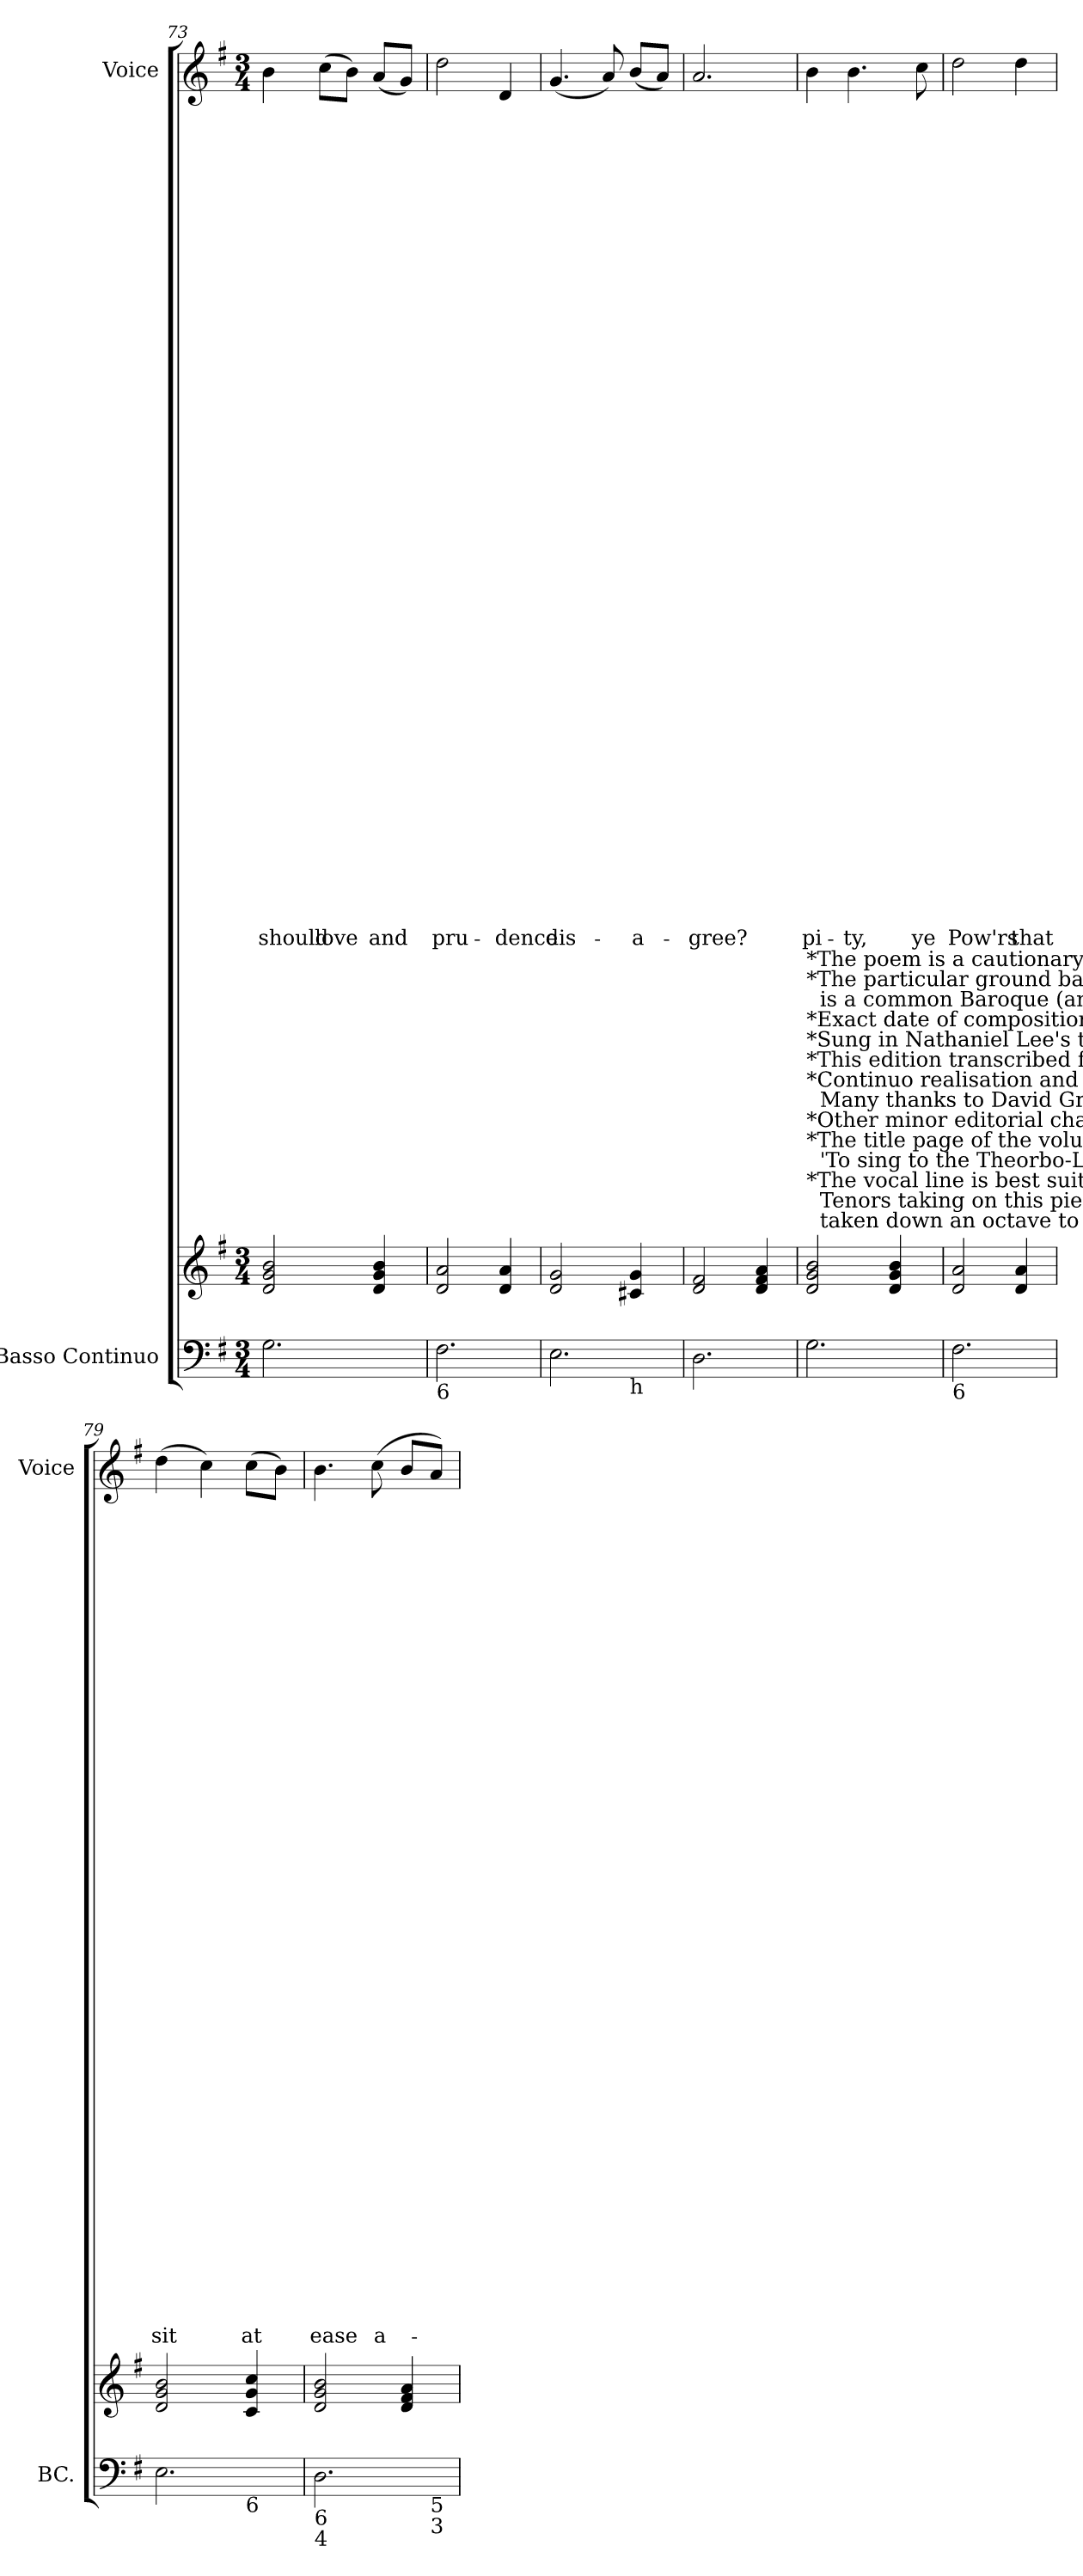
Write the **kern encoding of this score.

**kern	**kern	**kern	**text	**text	**text	**text	**text	**text	**text	**text	**text	**text	**text	**text	**text	**text	**text	**text	**text	**text	**text	**text	**text	**text	**text	**text	**text	**text	**text	**text	**text	**text	**text	**text	**text	**text	**text	**text	**text	**text	**text	**text	**text
*part2	*part2	*part1	*part1	*part1	*part1	*part1	*part1	*part1	*part1	*part1	*part1	*part1	*part1	*part1	*part1	*part1	*part1	*part1	*part1	*part1	*part1	*part1	*part1	*part1	*part1	*part1	*part1	*part1	*part1	*part1	*part1	*part1	*part1	*part1	*part1	*part1	*part1	*part1	*part1	*part1	*part1	*part1	*part1
*staff3	*staff2	*staff1	*staff1	*staff1	*staff1	*staff1	*staff1	*staff1	*staff1	*staff1	*staff1	*staff1	*staff1	*staff1	*staff1	*staff1	*staff1	*staff1	*staff1	*staff1	*staff1	*staff1	*staff1	*staff1	*staff1	*staff1	*staff1	*staff1	*staff1	*staff1	*staff1	*staff1	*staff1	*staff1	*staff1	*staff1	*staff1	*staff1	*staff1	*staff1	*staff1	*staff1	*staff1
*I"Basso Continuo	*	*I"Voice	*	*	*	*	*	*	*	*	*	*	*	*	*	*	*	*	*	*	*	*	*	*	*	*	*	*	*	*	*	*	*	*	*	*	*	*	*	*	*	*	*
*I'BC.	*	*I'Voice	*	*	*	*	*	*	*	*	*	*	*	*	*	*	*	*	*	*	*	*	*	*	*	*	*	*	*	*	*	*	*	*	*	*	*	*	*	*	*	*	*
*clefF4	*clefG2	*clefG2	*	*	*	*	*	*	*	*	*	*	*	*	*	*	*	*	*	*	*	*	*	*	*	*	*	*	*	*	*	*	*	*	*	*	*	*	*	*	*	*	*
*k[f#]	*k[f#]	*k[f#]	*	*	*	*	*	*	*	*	*	*	*	*	*	*	*	*	*	*	*	*	*	*	*	*	*	*	*	*	*	*	*	*	*	*	*	*	*	*	*	*	*
*G:	*G:	*G:	*	*	*	*	*	*	*	*	*	*	*	*	*	*	*	*	*	*	*	*	*	*	*	*	*	*	*	*	*	*	*	*	*	*	*	*	*	*	*	*	*
*M3/4	*M3/4	*M3/4	*	*	*	*	*	*	*	*	*	*	*	*	*	*	*	*	*	*	*	*	*	*	*	*	*	*	*	*	*	*	*	*	*	*	*	*	*	*	*	*	*
=73	=73	=73	=73	=73	=73	=73	=73	=73	=73	=73	=73	=73	=73	=73	=73	=73	=73	=73	=73	=73	=73	=73	=73	=73	=73	=73	=73	=73	=73	=73	=73	=73	=73	=73	=73	=73	=73	=73	=73	=73	=73	=73	=73
!	!	!	!	!	!	!	!	!	!	!	!	!	!	!	!	!	!	!	!	!	!	!	!	!	!	!	!	!	!	!	!	!	!	!	!	!	!	!	!	!	!	!	!LO:LY:b
2.G\	2d/ 2g/ 2b/	4b\	.	.	.	.	.	.	.	.	.	.	.	.	.	.	.	.	.	.	.	.	.	.	.	.	.	.	.	.	.	.	.	.	.	.	.	.	.	.	.	.	should
!	!	!	!	!	!	!	!	!	!	!	!	!	!	!	!	!	!	!	!	!	!	!	!	!	!	!	!	!	!	!	!	!	!	!	!	!	!	!	!	!	!	!	!LO:LY:b
.	.	(>8cc\L	.	.	.	.	.	.	.	.	.	.	.	.	.	.	.	.	.	.	.	.	.	.	.	.	.	.	.	.	.	.	.	.	.	.	.	.	.	.	.	.	love
.	.	8b\J)	.	.	.	.	.	.	.	.	.	.	.	.	.	.	.	.	.	.	.	.	.	.	.	.	.	.	.	.	.	.	.	.	.	.	.	.	.	.	.	.	.
!	!	!	!	!	!	!	!	!	!	!	!	!	!	!	!	!	!	!	!	!	!	!	!	!	!	!	!	!	!	!	!	!	!	!	!	!	!	!	!	!	!	!	!LO:LY:b
.	4d/ 4g/ 4b/	(<8a/L	.	.	.	.	.	.	.	.	.	.	.	.	.	.	.	.	.	.	.	.	.	.	.	.	.	.	.	.	.	.	.	.	.	.	.	.	.	.	.	.	and
.	.	8g/J)	.	.	.	.	.	.	.	.	.	.	.	.	.	.	.	.	.	.	.	.	.	.	.	.	.	.	.	.	.	.	.	.	.	.	.	.	.	.	.	.	.
=74	=74	=74	=74	=74	=74	=74	=74	=74	=74	=74	=74	=74	=74	=74	=74	=74	=74	=74	=74	=74	=74	=74	=74	=74	=74	=74	=74	=74	=74	=74	=74	=74	=74	=74	=74	=74	=74	=74	=74	=74	=74	=74	=74
!LO:TX:b:t=6	!	!	!	!	!	!	!	!	!	!	!	!	!	!	!	!	!	!	!	!	!	!	!	!	!	!	!	!	!	!	!	!	!	!	!	!	!	!	!	!	!	!	!
!	!	!	!	!	!	!	!	!	!	!	!	!	!	!	!	!	!	!	!	!	!	!	!	!	!	!	!	!	!	!	!	!	!	!	!	!	!	!	!	!	!	!	!LO:LY:b
2.F#\	2d/ 2a/	2dd\	.	.	.	.	.	.	.	.	.	.	.	.	.	.	.	.	.	.	.	.	.	.	.	.	.	.	.	.	.	.	.	.	.	.	.	.	.	.	.	.	pru-
!	!	!	!	!	!	!	!	!	!	!	!	!	!	!	!	!	!	!	!	!	!	!	!	!	!	!	!	!	!	!	!	!	!	!	!	!	!	!	!	!	!	!	!LO:LY:b
.	4d/ 4a/	4d/	.	.	.	.	.	.	.	.	.	.	.	.	.	.	.	.	.	.	.	.	.	.	.	.	.	.	.	.	.	.	.	.	.	.	.	.	.	.	.	.	-dence
=75	=75	=75	=75	=75	=75	=75	=75	=75	=75	=75	=75	=75	=75	=75	=75	=75	=75	=75	=75	=75	=75	=75	=75	=75	=75	=75	=75	=75	=75	=75	=75	=75	=75	=75	=75	=75	=75	=75	=75	=75	=75	=75	=75
!LO:TX:b:t=7	!	!	!	!	!	!	!	!	!	!	!	!	!	!	!	!	!	!	!	!	!	!	!	!	!	!	!	!	!	!	!	!	!	!	!	!	!	!	!	!	!	!	!
!	!	!	!	!	!	!	!	!	!	!	!	!	!	!	!	!	!	!	!	!	!	!	!	!	!	!	!	!	!	!	!	!	!	!	!	!	!	!	!	!	!	!	!LO:LY:b
*^	*	*	*	*	*	*	*	*	*	*	*	*	*	*	*	*	*	*	*	*	*	*	*	*	*	*	*	*	*	*	*	*	*	*	*	*	*	*	*	*	*	*	*
2.E\	2ryy	2d/ 2g/	(<4.g/	.	.	.	.	.	.	.	.	.	.	.	.	.	.	.	.	.	.	.	.	.	.	.	.	.	.	.	.	.	.	.	.	.	.	.	.	.	.	.	.	dis-
.	.	.	8a/)	.	.	.	.	.	.	.	.	.	.	.	.	.	.	.	.	.	.	.	.	.	.	.	.	.	.	.	.	.	.	.	.	.	.	.	.	.	.	.	.	.
!	!LO:TX:b:t=h	!	!	!	!	!	!	!	!	!	!	!	!	!	!	!	!	!	!	!	!	!	!	!	!	!	!	!	!	!	!	!	!	!	!	!	!	!	!	!	!	!	!	!
!	!	!	!	!	!	!	!	!	!	!	!	!	!	!	!	!	!	!	!	!	!	!	!	!	!	!	!	!	!	!	!	!	!	!	!	!	!	!	!	!	!	!	!	!LO:LY:b
.	4ryy	4c#X/ 4g/	(<8b/L	.	.	.	.	.	.	.	.	.	.	.	.	.	.	.	.	.	.	.	.	.	.	.	.	.	.	.	.	.	.	.	.	.	.	.	.	.	.	.	.	-a-
.	.	.	8a/J)	.	.	.	.	.	.	.	.	.	.	.	.	.	.	.	.	.	.	.	.	.	.	.	.	.	.	.	.	.	.	.	.	.	.	.	.	.	.	.	.	.
=76	=76	=76	=76	=76	=76	=76	=76	=76	=76	=76	=76	=76	=76	=76	=76	=76	=76	=76	=76	=76	=76	=76	=76	=76	=76	=76	=76	=76	=76	=76	=76	=76	=76	=76	=76	=76	=76	=76	=76	=76	=76	=76	=76	=76
!	!	!	!	!	!	!	!	!	!	!	!	!	!	!	!	!	!	!	!	!	!	!	!	!	!	!	!	!	!	!	!	!	!	!	!	!	!	!	!	!	!	!	!	!LO:LY:b
*v	*v	*	*	*	*	*	*	*	*	*	*	*	*	*	*	*	*	*	*	*	*	*	*	*	*	*	*	*	*	*	*	*	*	*	*	*	*	*	*	*	*	*	*	*
2.D\	2d/ 2f#/	2.a/	.	.	.	.	.	.	.	.	.	.	.	.	.	.	.	.	.	.	.	.	.	.	.	.	.	.	.	.	.	.	.	.	.	.	.	.	.	.	.	.	-gree?
.	4d/ 4f#/ 4a/	.	.	.	.	.	.	.	.	.	.	.	.	.	.	.	.	.	.	.	.	.	.	.	.	.	.	.	.	.	.	.	.	.	.	.	.	.	.	.	.	.	.
!!LO:LB:g=z
=77	=77	=77	=77	=77	=77	=77	=77	=77	=77	=77	=77	=77	=77	=77	=77	=77	=77	=77	=77	=77	=77	=77	=77	=77	=77	=77	=77	=77	=77	=77	=77	=77	=77	=77	=77	=77	=77	=77	=77	=77	=77	=77	=77
!	!LO:TX:a:t=*The poem is a cautionary tale of foolish innocence.\n*The particular ground bass (stepwise descent through a fourth from the tonic to the dominant)\n  is a common Baroque (and particularly 17th-century) device for representing amorous sentiment.\n*Exact date of composition unknown.\n*Sung in Nathaniel Lee's tragedy The Princess of Cleve between 1680 and 1682.\n*This edition transcribed from John Playford's fourth 'Book of Choice Ayres and Songs', 1683.\n*Continuo realisation and all figuring editorial; players are free to provide alternative solutions.\n  Many thanks to David Grealy for his kind assistance in preparing the figuring and realisation.\n*Other minor editorial changes (made for convenience of reading) are noted in the score.\n*The title page of the volume in which this piece was published states that the songs are\n  'To sing to the Theorbo-Lute or Bass-Viol'.\n*The vocal line is best suited to a mezzo-soprano with a rather wide range (B3 to G5).\n  Tenors taking on this piece might consider asking for the written continuo bass line to be\n  taken down an octave to avoid the voice crossing it.	!	!	!	!	!	!	!	!	!	!	!	!	!	!	!	!	!	!	!	!	!	!	!	!	!	!	!	!	!	!	!	!	!	!	!	!	!	!	!	!	!	!
!	!	!	!	!	!	!	!	!	!	!	!	!	!	!	!	!	!	!	!	!	!	!	!	!	!	!	!	!	!	!	!	!	!	!	!	!	!	!	!	!	!	!	!LO:LY:b
2.G\	2d/ 2g/ 2b/	4b\	.	.	.	.	.	.	.	.	.	.	.	.	.	.	.	.	.	.	.	.	.	.	.	.	.	.	.	.	.	.	.	.	.	.	.	.	.	.	.	.	pi-
!	!	!	!	!	!	!	!	!	!	!	!	!	!	!	!	!	!	!	!	!	!	!	!	!	!	!	!	!	!	!	!	!	!	!	!	!	!	!	!	!	!	!	!LO:LY:b
.	.	4.b\	.	.	.	.	.	.	.	.	.	.	.	.	.	.	.	.	.	.	.	.	.	.	.	.	.	.	.	.	.	.	.	.	.	.	.	.	.	.	.	.	-ty,
.	4d/ 4g/ 4b/	.	.	.	.	.	.	.	.	.	.	.	.	.	.	.	.	.	.	.	.	.	.	.	.	.	.	.	.	.	.	.	.	.	.	.	.	.	.	.	.	.	.
!	!	!	!	!	!	!	!	!	!	!	!	!	!	!	!	!	!	!	!	!	!	!	!	!	!	!	!	!	!	!	!	!	!	!	!	!	!	!	!	!	!	!	!LO:LY:b
.	.	8cc\	.	.	.	.	.	.	.	.	.	.	.	.	.	.	.	.	.	.	.	.	.	.	.	.	.	.	.	.	.	.	.	.	.	.	.	.	.	.	.	.	ye
=78	=78	=78	=78	=78	=78	=78	=78	=78	=78	=78	=78	=78	=78	=78	=78	=78	=78	=78	=78	=78	=78	=78	=78	=78	=78	=78	=78	=78	=78	=78	=78	=78	=78	=78	=78	=78	=78	=78	=78	=78	=78	=78	=78
!LO:TX:b:t=6	!	!	!	!	!	!	!	!	!	!	!	!	!	!	!	!	!	!	!	!	!	!	!	!	!	!	!	!	!	!	!	!	!	!	!	!	!	!	!	!	!	!	!
!	!	!	!	!	!	!	!	!	!	!	!	!	!	!	!	!	!	!	!	!	!	!	!	!	!	!	!	!	!	!	!	!	!	!	!	!	!	!	!	!	!	!	!LO:LY:b
2.F#\	2d/ 2a/	2dd\	.	.	.	.	.	.	.	.	.	.	.	.	.	.	.	.	.	.	.	.	.	.	.	.	.	.	.	.	.	.	.	.	.	.	.	.	.	.	.	.	Pow'rs
!	!	!	!	!	!	!	!	!	!	!	!	!	!	!	!	!	!	!	!	!	!	!	!	!	!	!	!	!	!	!	!	!	!	!	!	!	!	!	!	!	!	!	!LO:LY:b
.	4d/ 4a/	4dd\	.	.	.	.	.	.	.	.	.	.	.	.	.	.	.	.	.	.	.	.	.	.	.	.	.	.	.	.	.	.	.	.	.	.	.	.	.	.	.	.	that
=79	=79	=79	=79	=79	=79	=79	=79	=79	=79	=79	=79	=79	=79	=79	=79	=79	=79	=79	=79	=79	=79	=79	=79	=79	=79	=79	=79	=79	=79	=79	=79	=79	=79	=79	=79	=79	=79	=79	=79	=79	=79	=79	=79
*	*^	*	*	*	*	*	*	*	*	*	*	*	*	*	*	*	*	*	*	*	*	*	*	*	*	*	*	*	*	*	*	*	*	*	*	*	*	*	*	*	*	*	*
!LO:TX:b:t=7	!	!	!	!	!	!	!	!	!	!	!	!	!	!	!	!	!	!	!	!	!	!	!	!	!	!	!	!	!	!	!	!	!	!	!	!	!	!	!	!	!	!	!	!
!	!	!	!	!	!	!	!	!	!	!	!	!	!	!	!	!	!	!	!	!	!	!	!	!	!	!	!	!	!	!	!	!	!	!	!	!	!	!	!	!	!	!	!	!LO:LY:b
*^	*	*	*	*	*	*	*	*	*	*	*	*	*	*	*	*	*	*	*	*	*	*	*	*	*	*	*	*	*	*	*	*	*	*	*	*	*	*	*	*	*	*	*	*
2.E\	2ryy	2d/ 2g/ 2b/	2ryy	(>4dd\	.	.	.	.	.	.	.	.	.	.	.	.	.	.	.	.	.	.	.	.	.	.	.	.	.	.	.	.	.	.	.	.	.	.	.	.	.	.	.	.	sit
.	.	.	.	4cc\)	.	.	.	.	.	.	.	.	.	.	.	.	.	.	.	.	.	.	.	.	.	.	.	.	.	.	.	.	.	.	.	.	.	.	.	.	.	.	.	.	.
!	!LO:TX:b:t=6	!	!	!	!	!	!	!	!	!	!	!	!	!	!	!	!	!	!	!	!	!	!	!	!	!	!	!	!	!	!	!	!	!	!	!	!	!	!	!	!	!	!	!	!
!	!	!	!	!	!	!	!	!	!	!	!	!	!	!	!	!	!	!	!	!	!	!	!	!	!	!	!	!	!	!	!	!	!	!	!	!	!	!	!	!	!	!	!	!	!LO:LY:b
.	4ryy	4c/ 4g/ 4cc/	4ryy	(>8cc\L	.	.	.	.	.	.	.	.	.	.	.	.	.	.	.	.	.	.	.	.	.	.	.	.	.	.	.	.	.	.	.	.	.	.	.	.	.	.	.	.	at
.	.	.	.	8b\J)	.	.	.	.	.	.	.	.	.	.	.	.	.	.	.	.	.	.	.	.	.	.	.	.	.	.	.	.	.	.	.	.	.	.	.	.	.	.	.	.	.
*	*	*v	*v	*	*	*	*	*	*	*	*	*	*	*	*	*	*	*	*	*	*	*	*	*	*	*	*	*	*	*	*	*	*	*	*	*	*	*	*	*	*	*	*	*	*
=80	=80	=80	=80	=80	=80	=80	=80	=80	=80	=80	=80	=80	=80	=80	=80	=80	=80	=80	=80	=80	=80	=80	=80	=80	=80	=80	=80	=80	=80	=80	=80	=80	=80	=80	=80	=80	=80	=80	=80	=80	=80	=80	=80	=80
!LO:TX:b:t=6	!	!	!	!	!	!	!	!	!	!	!	!	!	!	!	!	!	!	!	!	!	!	!	!	!	!	!	!	!	!	!	!	!	!	!	!	!	!	!	!	!	!	!	!
!LO:TX:b:t=4	!	!	!	!	!	!	!	!	!	!	!	!	!	!	!	!	!	!	!	!	!	!	!	!	!	!	!	!	!	!	!	!	!	!	!	!	!	!	!	!	!	!	!	!
!	!	!	!	!	!	!	!	!	!	!	!	!	!	!	!	!	!	!	!	!	!	!	!	!	!	!	!	!	!	!	!	!	!	!	!	!	!	!	!	!	!	!	!	!LO:LY:b
2.D\	2ryy	2d/ 2g/ 2b/	4.b\	.	.	.	.	.	.	.	.	.	.	.	.	.	.	.	.	.	.	.	.	.	.	.	.	.	.	.	.	.	.	.	.	.	.	.	.	.	.	.	.	ease
!	!	!	!	!	!	!	!	!	!	!	!	!	!	!	!	!	!	!	!	!	!	!	!	!	!	!	!	!	!	!	!	!	!	!	!	!	!	!	!	!	!	!	!	!LO:LY:b
.	.	.	(>8cc\	.	.	.	.	.	.	.	.	.	.	.	.	.	.	.	.	.	.	.	.	.	.	.	.	.	.	.	.	.	.	.	.	.	.	.	.	.	.	.	.	a-
.	8ryy	4d/ 4f#/ 4a/	8b/L	.	.	.	.	.	.	.	.	.	.	.	.	.	.	.	.	.	.	.	.	.	.	.	.	.	.	.	.	.	.	.	.	.	.	.	.	.	.	.	.	.
!	!LO:TX:b:t=5	!	!	!	!	!	!	!	!	!	!	!	!	!	!	!	!	!	!	!	!	!	!	!	!	!	!	!	!	!	!	!	!	!	!	!	!	!	!	!	!	!	!	!
!	!LO:TX:b:t=3	!	!	!	!	!	!	!	!	!	!	!	!	!	!	!	!	!	!	!	!	!	!	!	!	!	!	!	!	!	!	!	!	!	!	!	!	!	!	!	!	!	!	!
.	8ryy	.	8a/J)	.	.	.	.	.	.	.	.	.	.	.	.	.	.	.	.	.	.	.	.	.	.	.	.	.	.	.	.	.	.	.	.	.	.	.	.	.	.	.	.	.
*v	*v	*	*	*	*	*	*	*	*	*	*	*	*	*	*	*	*	*	*	*	*	*	*	*	*	*	*	*	*	*	*	*	*	*	*	*	*	*	*	*	*	*	*	*
=	=	=	=	=	=	=	=	=	=	=	=	=	=	=	=	=	=	=	=	=	=	=	=	=	=	=	=	=	=	=	=	=	=	=	=	=	=	=	=	=	=	=	=
*-	*-	*-	*-	*-	*-	*-	*-	*-	*-	*-	*-	*-	*-	*-	*-	*-	*-	*-	*-	*-	*-	*-	*-	*-	*-	*-	*-	*-	*-	*-	*-	*-	*-	*-	*-	*-	*-	*-	*-	*-	*-	*-	*-
